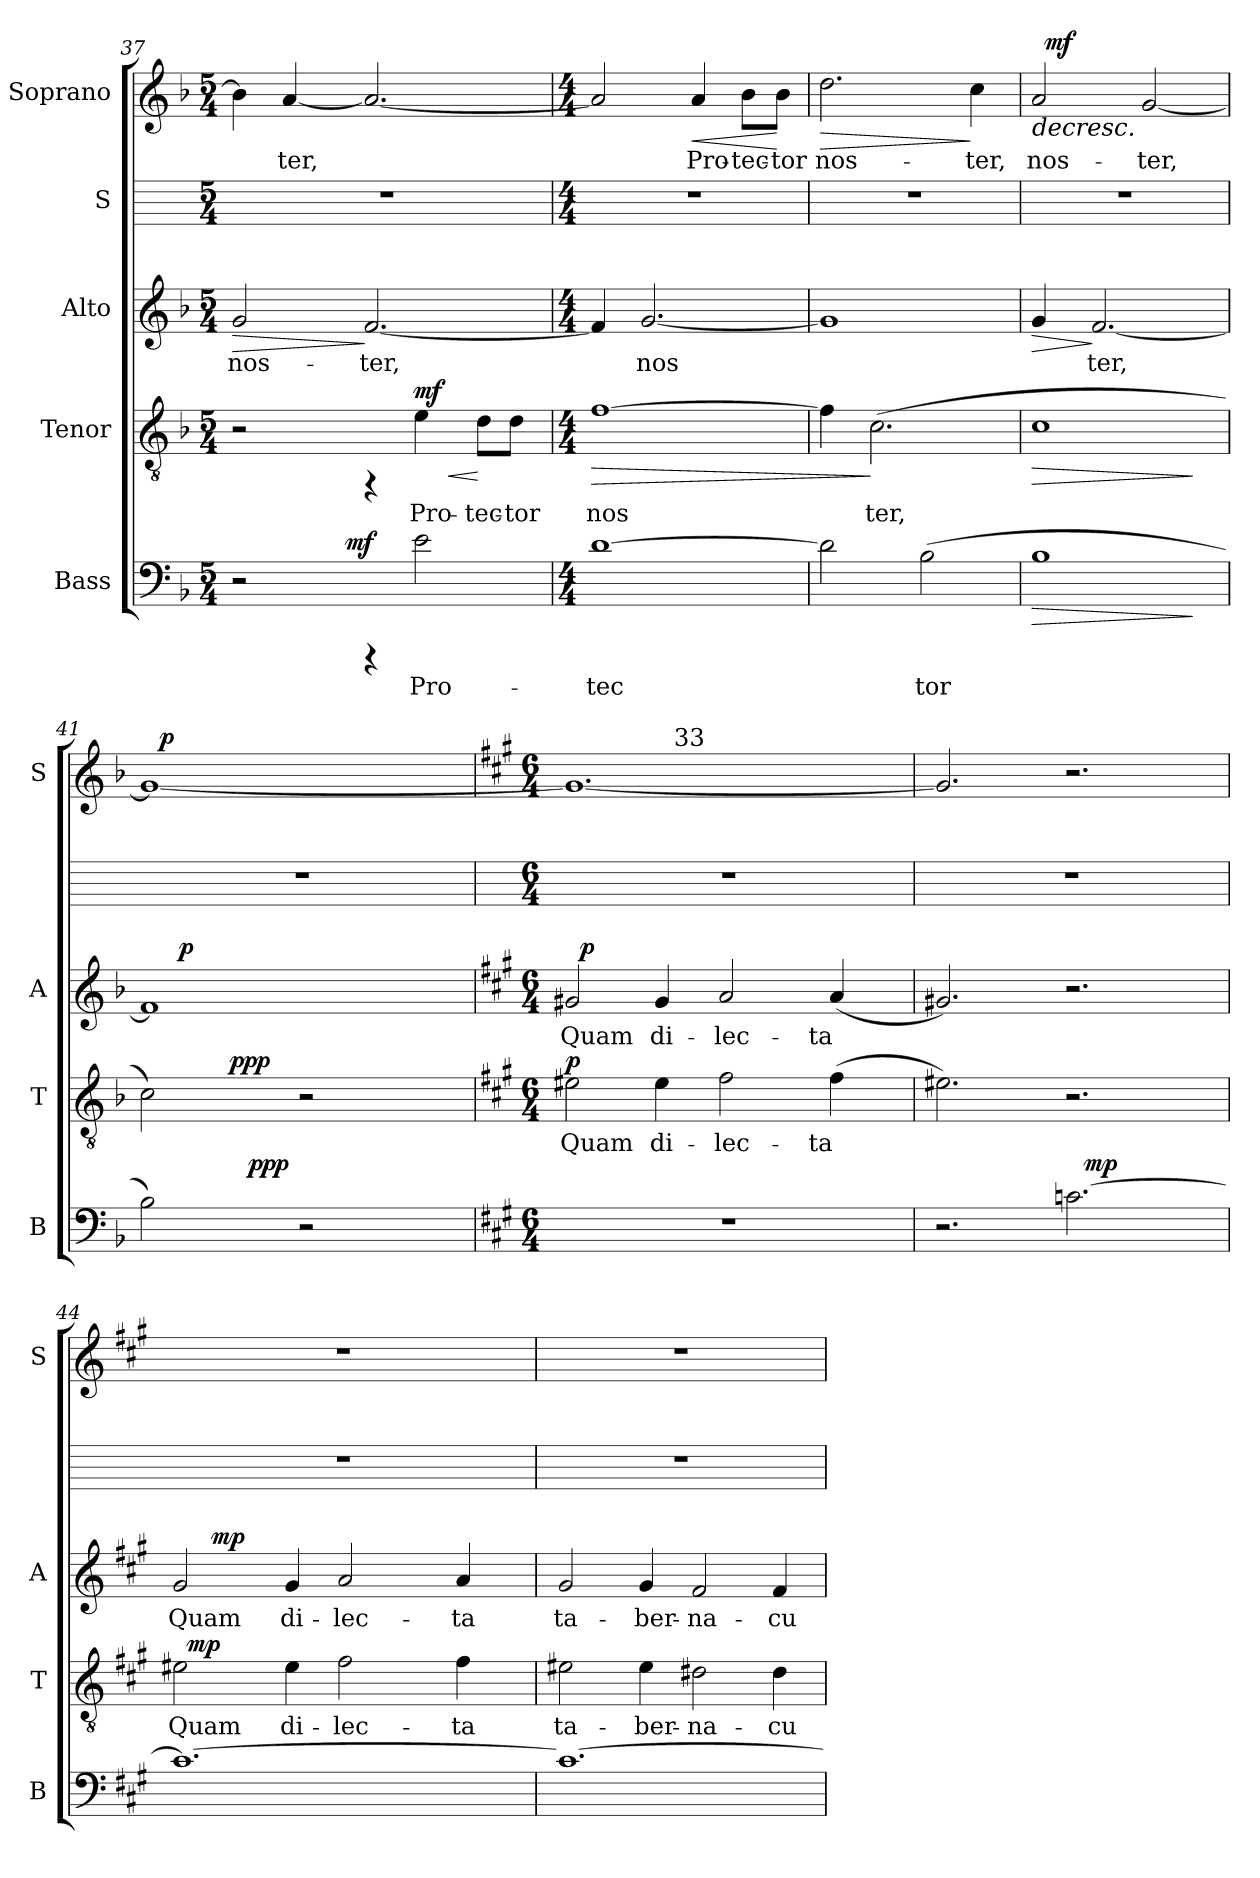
**kern	**text	**dynam	**kern	**text	**dynam	**kern	**text	**dynam	**kern	**kern	**text	**dynam
*part5	*part5	*part5	*part4	*part4	*part4	*part3	*part3	*part3	*part2	*part1	*part1	*part1
*staff5	*staff5	*staff5	*staff4	*staff4	*staff4	*staff3	*staff3	*staff3	*staff2	*staff1	*staff1	*staff1
*I"Bass	*	*	*I"Tenor	*	*	*I"Alto	*	*	*I"S	*I"Soprano	*	*
*I'B	*	*	*I'T	*	*	*I'A	*	*	*	*I'S	*	*
*clefF4	*	*	*clefGv2	*	*	*clefG2	*	*	*	*clefG2	*	*
*k[b-]	*	*	*k[b-]	*	*	*k[b-]	*	*	*k[]	*k[b-]	*	*
*F:	*	*	*F:	*	*	*F:	*	*	*C:	*F:	*	*
*M5/4	*	*	*M5/4	*	*	*M5/4	*	*	*M5/4	*M5/4	*	*
=37	=37	=37	=37	=37	=37	=37	=37	=37	=37	=37	=37	=37
!	!	!	!	!	!	!	!LO:LY:b:cj	!LO:HP:b	!	!	!LO:LY:b:cj	!
*^	*	*	*	*	*	*	*	*	*	*	*	*
2r	4ryy	.	.	2r	.	.	2g/	nos-	>	4%5r	4b-\]	--	.
!	!	!	!	!	!	!	!	!	!	!	!	!LO:LY:b:cj	!
.	8ryy	.	.	.	.	.	.	.	.	.	[<4a/	-ter,	.
.	16ryy	.	.	.	.	.	.	.	.	.	.	.	.
.	64ryy	.	.	.	.	.	.	.	.	.	.	.	.
!	!	!	!LO:DY:a	!	!	!	!	!	!	!	!	!	!
.	2ryy	.	mf	.	.	.	.	.	.	.	.	.	.
!	!	!	!	!	!	!	!	!LO:LY:b:cj	!	!	!	!LO:LY:b:cj	!
4rCCC	.	.	.	4rFF	.	.	[<2.f/	-ter,	]	.	2.a/_<	.	.
!	!	!LO:LY:b	!	!	!LO:LY:b:cj	!LO:HP:b	!	!	!	!	!	!	!
!	!	!	!	!	!	!LO:DY:n=1:a	!	!	!	!	!	!	!
2e\	.	Pro-	.	4e\	Pro-	< mf	.	.	.	.	.	.	.
.	4ryy	.	.	.	.	.	.	.	.	.	.	.	.
!	!	!	!	!	!LO:LY:b:cj	!	!	!	!	!	!	!	!
.	.	.	.	8d\L	-tec-	[	.	.	.	.	.	.	.
!	!	!	!	!	!LO:LY:b:cj	!	!	!	!	!	!	!	!
.	.	.	.	8d\J	-tor	.	.	.	.	.	.	.	.
.	32.ryy	.	.	.	.	.	.	.	.	.	.	.	.
*v	*v	*	*	*	*	*	*	*	*	*	*	*	*
=38	=38	=38	=38	=38	=38	=38	=38	=38	=38	=38	=38	=38
*M4/4	*	*	*M4/4	*	*	*M4/4	*	*	*M4/4	*M4/4	*	*
*^	*	*	*	*	*	*	*	*	*	*	*	*
!	!	!LO:LY:b	!	!	!LO:LY:b:cj	!LO:HP:b	!	!LO:LY:b:cj	!	!	!	!LO:LY:b:cj	!
*v	*v	*	*	*	*	*	*	*	*	*	*	*	*
[>1d	-tec-	.	[>1f	nos-	>	4f/]	.	.	1r	2a/]	.	.
!	!	!	!	!	!	!	!LO:LY:b:cj	!	!	!	!	!
.	.	.	.	.	.	[<2.g/	nos-	.	.	.	.	.
!	!	!	!	!	!	!	!	!	!	!	!LO:LY:b:cj	!LO:HP:b
.	.	.	.	.	.	.	.	.	.	4a/	Pro-	<
!	!	!	!	!	!	!	!	!	!	!	!LO:LY:b:cj	!
.	.	.	.	.	.	.	.	.	.	8b-\L	-tec-	.
!	!	!	!	!	!	!	!	!	!	!	!LO:LY:b:cj	!
.	.	.	.	.	.	.	.	.	.	8b-\J	-tor	[
=39	=39	=39	=39	=39	=39	=39	=39	=39	=39	=39	=39	=39
!	!LO:LY:b	!	!	!LO:LY:b:cj	!	!	!LO:LY:b:cj	!	!	!	!LO:LY:b:cj	!LO:HP:b
2d\]	--	.	4f\]	--	.	1g]	--	.	1r	2.dd\	nos-	>
!	!	!	!	!LO:LY:b:cj	!	!	!	!	!	!	!	!
.	.	.	(>2.c\	-ter,	]	.	.	.	.	.	.	.
!	!LO:LY:b	!	!	!	!	!	!	!	!	!	!	!
(>2B-\	-tor	.	.	.	.	.	.	.	.	.	.	.
!	!	!	!	!	!	!	!	!	!	!	!LO:LY:b:cj	!
.	.	.	.	.	.	.	.	.	.	4cc\	-ter,	]
!!LO:LB:g=z
=40	=40	=40	=40	=40	=40	=40	=40	=40	=40	=40	=40	=40
!	!LO:LY:b	!LO:HP:b	!	!LO:LY:b:cj	!LO:HP:b	!	!LO:LY:b:cj	!LO:HP:b	!	!	!LO:LY:b:cj	!LO:HP:b
*	*	*	*	*	*	*	*	*	*	*^	*	*
1B-	.	>	1c	.	>	4g/	--	>	1r	2a/	32ryy	nos-	>
!	!	!	!	!	!	!	!	!	!	!	!	!	!LO:DY:a
.	.	.	.	.	.	.	.	.	.	.	2ryy	.	mf
!	!	!	!	!	!	!	!LO:LY:b:cj	!	!	!	!	!	!
.	.	.	.	.	.	[<2.f/	-ter,	]	.	.	.	.	.
!	!	!	!	!	!	!	!	!	!	!	!	!LO:LY:b:cj	!
.	.	.	.	.	.	.	.	.	.	[<2g/	.	-ter,	]
.	.	.	.	.	.	.	.	.	.	.	4...ryy	.	.
.	.	]	.	.	]	.	.	.	.	.	.	.	.
=41	=41	=41	=41	=41	=41	=41	=41	=41	=41	=41	=41	=41	=41
!	!LO:LY:b	!	!	!LO:LY:b:cj	!	!	!LO:LY:b:cj	!	!	!	!	!LO:LY:b:cj	!
*^	*	*	*^	*	*	*^	*	*	*	*	*	*	*
2B-\)	4ryy	.	.	2c\)	8ryy	.	.	1f]	16ryy	.	.	1r	1g_<	32.ryy	.	.
!	!	!	!	!	!	!	!	!	!	!	!	!	!	!	!	!LO:DY:a
.	.	.	.	.	.	.	.	.	.	.	.	.	.	2ryy	.	p
.	.	.	.	.	.	.	.	.	64ryy	.	.	.	.	.	.	.
!	!	!	!	!	!	!	!	!	!	!	!LO:DY:a	!	!	!	!	!
.	.	.	.	.	.	.	.	.	2ryy	.	p	.	.	.	.	.
.	.	.	.	.	16ryy	.	.	.	.	.	.	.	.	.	.	.
.	.	.	.	.	64ryy	.	.	.	.	.	.	.	.	.	.	.
!	!	!	!	!	!	!	!LO:DY:a	!	!	!	!	!	!	!	!	!
.	.	.	.	.	2ryy	.	ppp	.	.	.	.	.	.	.	.	.
!	!	!	!LO:DY:a	!	!	!	!	!	!	!	!	!	!	!	!	!
.	2.ryy	.	ppp	.	.	.	.	.	.	.	.	.	.	.	.	.
2r	.	.	.	2r	.	.	.	.	.	.	.	.	.	.	.	.
.	.	.	.	.	.	.	.	.	.	.	.	.	.	4ryy	.	.
.	.	.	.	.	.	.	.	.	4ryy	.	.	.	.	.	.	.
.	.	.	.	.	4ryy	.	.	.	.	.	.	.	.	.	.	.
.	.	.	.	.	.	.	.	.	.	.	.	.	.	8ryy	.	.
.	.	.	.	.	.	.	.	.	8ryy	.	.	.	.	.	.	.
.	.	.	.	.	.	.	.	.	.	.	.	.	.	16ryy	.	.
.	.	.	.	.	32.ryy	.	.	.	32.ryy	.	.	.	.	.	.	.
.	.	.	.	.	.	.	.	.	.	.	.	.	.	64ryy	.	.
*v	*v	*	*	*	*	*	*	*	*	*	*	*	*	*	*	*
*	*	*	*v	*v	*	*	*	*	*	*	*	*	*	*	*
=42	=42	=42	=42	=42	=42	=42	=42	=42	=42	=42	=42	=42	=42	=42
*k[f#c#g#]	*	*	*k[f#c#g#]	*	*	*k[f#c#g#]	*	*	*	*	*k[f#c#g#]	*	*	*
*A:	*	*	*A:	*	*	*A:	*	*	*	*	*A:	*	*	*
*M6/4	*	*	*M6/4	*	*	*M6/4	*	*	*	*M6/4	*M6/4	*	*	*
*^	*	*	*^	*	*	*	*	*	*	*	*	*	*	*
!	!	!	!	!	!	!LO:LY:b:cj	!LO:DY:a	!	!	!LO:LY:b:cj	!	!	!	!	!LO:LY:b:cj	!
*v	*v	*	*	*	*	*	*	*	*	*	*	*	*	*	*	*
*	*	*	*v	*v	*	*	*	*	*	*	*	*	*	*	*
1.r	.	.	2e#X\	Quam	p	2g#X/	32ryy	Quam	.	1.r	1.g_<	2ryy	.	.
!	!	!	!	!	!	!	!	!	!LO:DY:a	!	!	!	!	!
.	.	.	.	.	.	.	1ryy	.	p	.	.	.	.	.
!	!	!	!	!LO:LY:b:cj	!	!	!	!LO:LY:b:cj	!	!	!	!	!	!
.	.	.	4e#\	di-	.	4g#/	.	di-	.	.	.	32.ryy	.	.
!	!	!	!	!	!	!	!	!	!	!	!	!LO:TX:a:t=33	!	!
.	.	.	.	.	.	.	.	.	.	.	.	2ryy	.	.
!	!	!	!	!LO:LY:b:cj	!	!	!	!LO:LY:b:cj	!	!	!	!	!	!
.	.	.	2f#\	-lec-	.	2a/	.	-lec-	.	.	.	.	.	.
.	.	.	.	.	.	.	4...ryy	.	.	.	.	.	.	.
.	.	.	.	.	.	.	.	.	.	.	.	4ryy	.	.
!	!	!	!	!LO:LY:b:cj	!	!	!	!LO:LY:b:cj	!	!	!	!	!	!
.	.	.	(>4f#\	-ta	.	(<4a/	.	-ta	.	.	.	.	.	.
.	.	.	.	.	.	.	.	.	.	.	.	8ryy	.	.
.	.	.	.	.	.	.	.	.	.	.	.	16ryy	.	.
.	.	.	.	.	.	.	.	.	.	.	.	64ryy	.	.
=43	=43	=43	=43	=43	=43	=43	=43	=43	=43	=43	=43	=43	=43	=43
!	!	!	!	!LO:LY:b:cj	!	!	!	!LO:LY:b:cj	!	!	!	!	!LO:LY:b:cj	!
*^	*	*	*	*	*	*v	*v	*	*	*	*v	*v	*	*
2.r	2ryy	.	.	2.e#X\)	.	.	2.g#X/)	.	.	1.r	2.g/]	.	.
.	4ryy	.	.	.	.	.	.	.	.	.	.	.	.
!	!	!LO:LY:b	!	!	!	!	!	!	!	!	!	!	!
[>2.cn\	32.ryy	.	.	2.r	.	.	2.r	.	.	.	2.r	.	.
!	!	!	!LO:DY:a	!	!	!	!	!	!	!	!	!	!
.	2ryy	.	mp	.	.	.	.	.	.	.	.	.	.
.	8ryy	.	.	.	.	.	.	.	.	.	.	.	.
.	16ryy	.	.	.	.	.	.	.	.	.	.	.	.
.	64ryy	.	.	.	.	.	.	.	.	.	.	.	.
=44	=44	=44	=44	=44	=44	=44	=44	=44	=44	=44	=44	=44	=44
!	!	!LO:LY:b	!	!	!LO:LY:b:cj	!	!	!LO:LY:b:cj	!	!	!	!	!
*v	*v	*	*	*^	*	*	*^	*	*	*	*	*	*
1.c_>	.	.	2e#X\	32ryy	Quam	.	2g#/	16ryy	Quam	.	1.r	1.r	.	.
!	!	!	!	!	!	!LO:DY:a	!	!	!	!	!	!	!	!
.	.	.	.	1ryy	.	mp	.	.	.	.	.	.	.	.
.	.	.	.	.	.	.	.	64ryy	.	.	.	.	.	.
!	!	!	!	!	!	!	!	!	!	!LO:DY:a	!	!	!	!
.	.	.	.	.	.	.	.	1ryy	.	mp	.	.	.	.
!	!	!	!	!	!LO:LY:b:cj	!	!	!	!LO:LY:b:cj	!	!	!	!	!
.	.	.	4e#\	.	di-	.	4g#/	.	di-	.	.	.	.	.
!	!	!	!	!	!LO:LY:b:cj	!	!	!	!LO:LY:b:cj	!	!	!	!	!
.	.	.	2f#\	.	-lec-	.	2a/	.	-lec-	.	.	.	.	.
.	.	.	.	4...ryy	.	.	.	.	.	.	.	.	.	.
.	.	.	.	.	.	.	.	4ryy	.	.	.	.	.	.
!	!	!	!	!	!LO:LY:b:cj	!	!	!	!LO:LY:b:cj	!	!	!	!	!
.	.	.	4f#\	.	-ta	.	4a/	.	-ta	.	.	.	.	.
.	.	.	.	.	.	.	.	8ryy	.	.	.	.	.	.
.	.	.	.	.	.	.	.	32.ryy	.	.	.	.	.	.
!!LO:PB:g=z
=45	=45	=45	=45	=45	=45	=45	=45	=45	=45	=45	=45	=45	=45	=45
!	!LO:LY:b	!	!	!	!LO:LY:b:cj	!	!	!	!LO:LY:b:cj	!	!	!	!	!
*	*	*	*v	*v	*	*	*	*	*	*	*	*	*	*
*	*	*	*	*	*	*v	*v	*	*	*	*	*	*
1.c_>	.	.	2e#X\	ta-	.	2g#/	ta-	.	1.r	1.r	.	.
!	!	!	!	!LO:LY:b:cj	!	!	!LO:LY:b:cj	!	!	!	!	!
.	.	.	4e#\	-ber-	.	4g#/	-ber-	.	.	.	.	.
!	!	!	!	!LO:LY:b:cj	!	!	!LO:LY:b:cj	!	!	!	!	!
.	.	.	2d#X\	-na-	.	2f#/	-na-	.	.	.	.	.
!	!	!	!	!LO:LY:b:cj	!	!	!LO:LY:b:cj	!	!	!	!	!
.	.	.	4d#\	-cu-	.	4f#/	-cu-	.	.	.	.	.
=	=	=	=	=	=	=	=	=	=	=	=	=
*-	*-	*-	*-	*-	*-	*-	*-	*-	*-	*-	*-	*-
